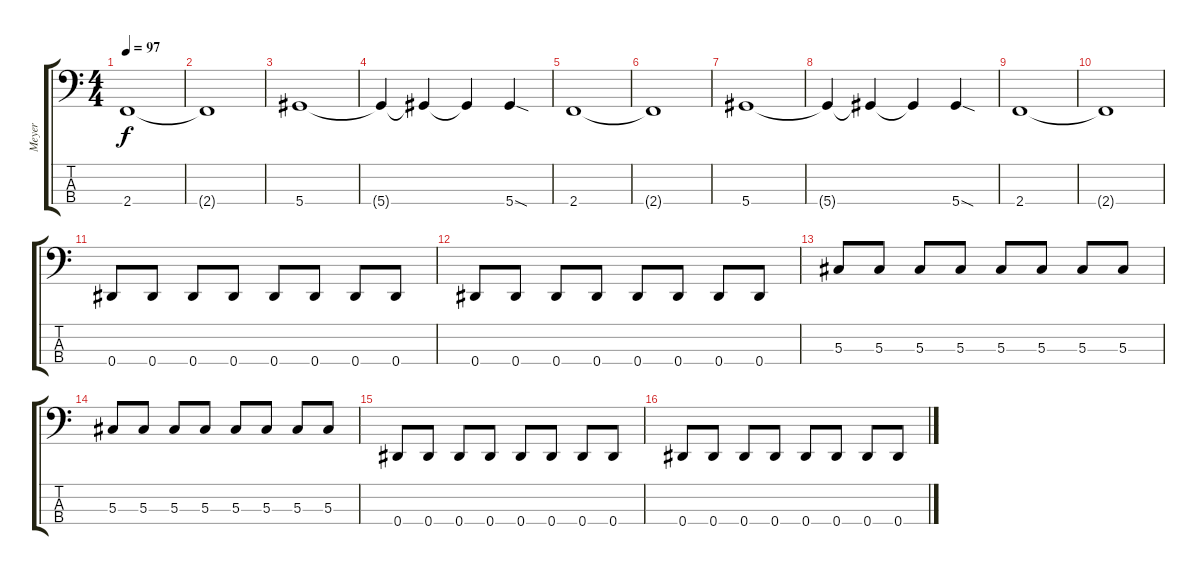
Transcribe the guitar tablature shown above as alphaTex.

\track ("Meyer" "Meyer") {instrument electricbassfinger}
\staff {score tabs}
\tuning (Gb2 Db2 Ab1 Eb1) {hide}
\ts (4 4)
\tempo 97
\clef f4
\ks c
2.4.1{dy f} |
2.4{t}.1 |
5.4.1 |
5.4{t}.4 5.4{t}.4 5.4{t}.4 5.4{sod}.4 |
2.4.1 |
2.4{t}.1 |
5.4.1 |
5.4{t}.4 5.4{t}.4 5.4{t}.4 5.4{sod}.4 |
2.4.1 |
2.4{t}.1 |
0.4.8 0.4.8 0.4.8 0.4.8 0.4.8 0.4.8 0.4.8 0.4.8 |
0.4.8 0.4.8 0.4.8 0.4.8 0.4.8 0.4.8 0.4.8 0.4.8 |
5.3.8 5.3.8 5.3.8 5.3.8 5.3.8 5.3.8 5.3.8 5.3.8 |
5.3.8 5.3.8 5.3.8 5.3.8 5.3.8 5.3.8 5.3.8 5.3.8 |
0.4.8 0.4.8 0.4.8 0.4.8 0.4.8 0.4.8 0.4.8 0.4.8 |
0.4.8 0.4.8 0.4.8 0.4.8 0.4.8 0.4.8 0.4.8 0.4.8
